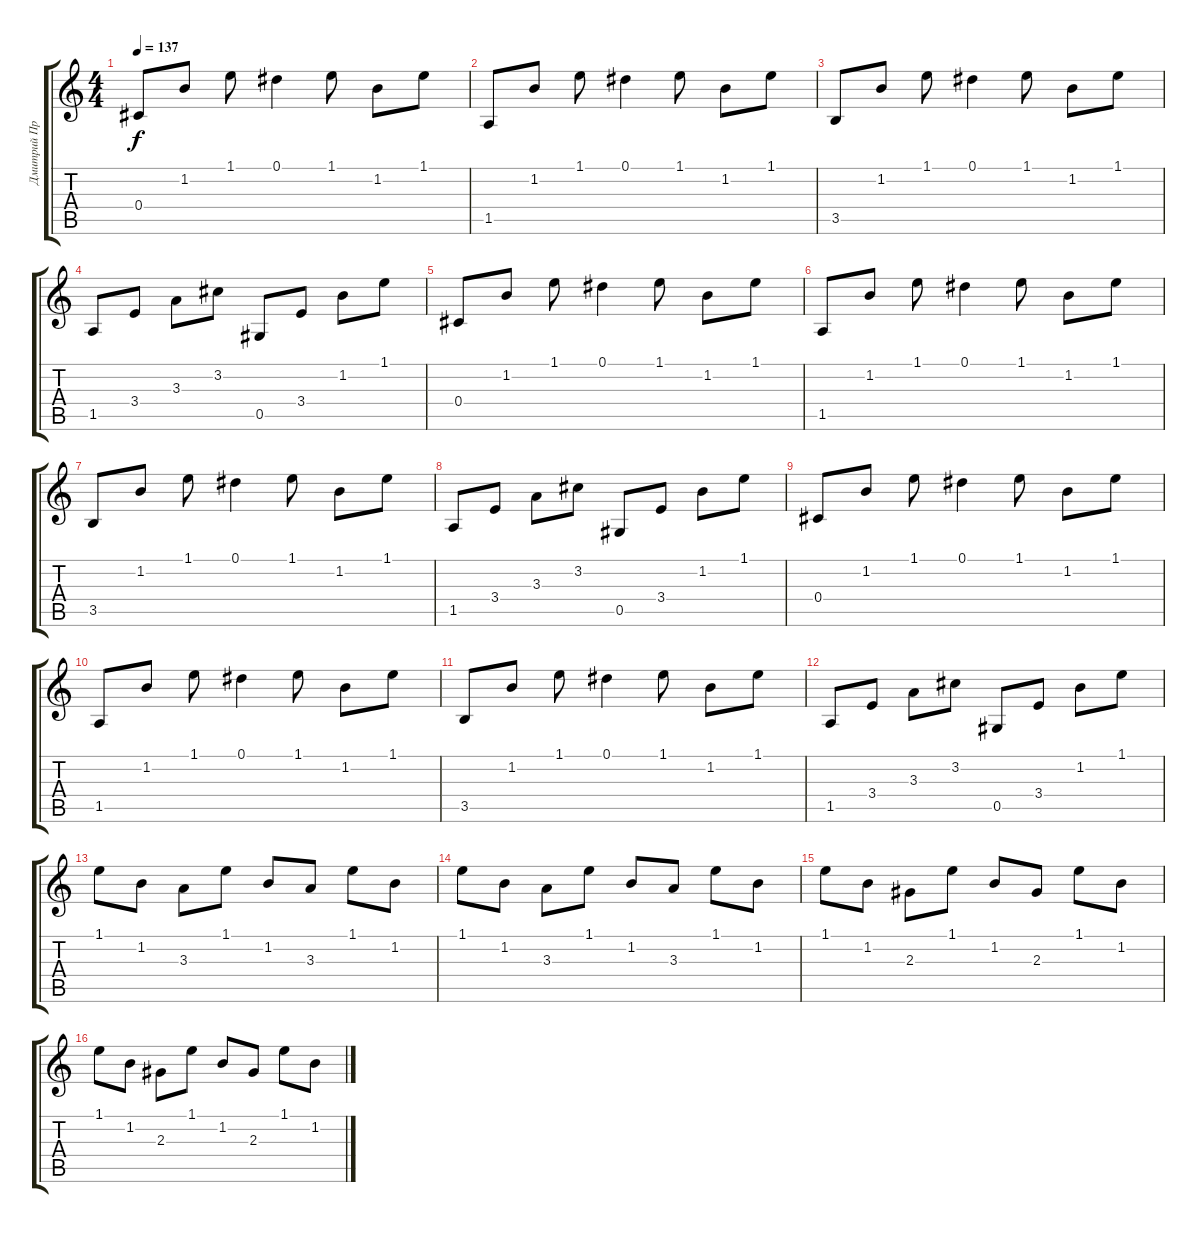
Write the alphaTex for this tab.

\track ("Дмитрий Процко" "Дмитрий Пр") {instrument acousticguitarsteel}
\staff {score tabs}
\tuning (Eb4 Bb3 Gb3 Db3 Ab2 Eb2) {hide}
\ts (4 4)
\tempo 137
\clef g2
\ks c
0.4.8{dy f} 1.2.8 1.1.8 0.1.4 1.1.8 1.2.8 1.1.8 |
1.5.8 1.2.8 1.1.8 0.1.4 1.1.8 1.2.8 1.1.8 |
3.5.8 1.2.8 1.1.8 0.1.4 1.1.8 1.2.8 1.1.8 |
1.5.8 3.4.8 3.3.8 3.2.8 0.5.8 3.4.8 1.2.8 1.1.8 |
0.4.8 1.2.8 1.1.8 0.1.4 1.1.8 1.2.8 1.1.8 |
1.5.8 1.2.8 1.1.8 0.1.4 1.1.8 1.2.8 1.1.8 |
3.5.8 1.2.8 1.1.8 0.1.4 1.1.8 1.2.8 1.1.8 |
1.5.8 3.4.8 3.3.8 3.2.8 0.5.8 3.4.8 1.2.8 1.1.8 |
0.4.8 1.2.8 1.1.8 0.1.4 1.1.8 1.2.8 1.1.8 |
1.5.8 1.2.8 1.1.8 0.1.4 1.1.8 1.2.8 1.1.8 |
3.5.8 1.2.8 1.1.8 0.1.4 1.1.8 1.2.8 1.1.8 |
1.5.8 3.4.8 3.3.8 3.2.8 0.5.8 3.4.8 1.2.8 1.1.8 |
1.1.8 1.2.8 3.3.8 1.1.8 1.2.8 3.3.8 1.1.8 1.2.8 |
1.1.8 1.2.8 3.3.8 1.1.8 1.2.8 3.3.8 1.1.8 1.2.8 |
1.1.8 1.2.8 2.3.8 1.1.8 1.2.8 2.3.8 1.1.8 1.2.8 |
1.1.8 1.2.8 2.3.8 1.1.8 1.2.8 2.3.8 1.1.8 1.2.8
